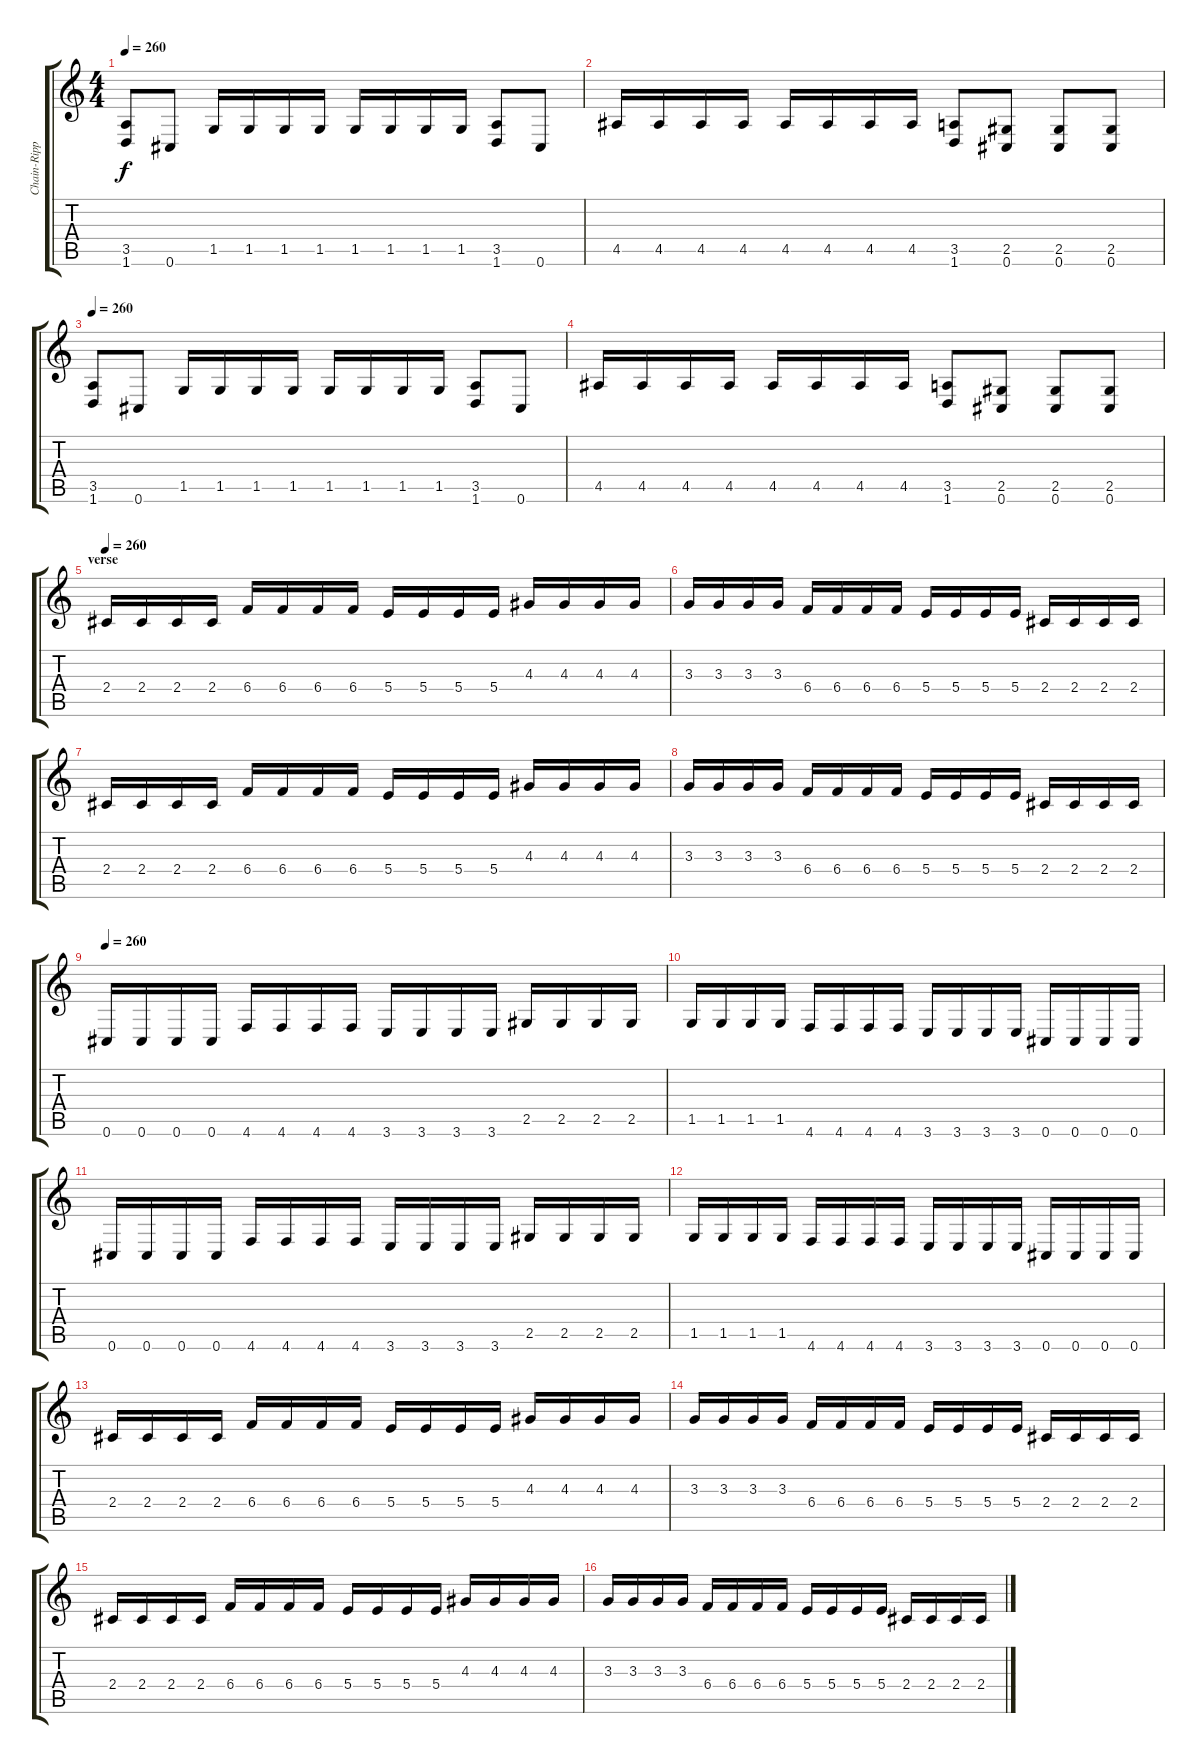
\track ("Chain-Ripping Goresaw Corpse Digestor" "Chain-Ripp") {instrument distortionguitar}
\staff {score tabs}
\tuning (Db4 Ab3 E3 B2 Gb2 Db2) {hide}
\ts (4 4)
\tempo 260
\clef g2
\ks c
(3.5 1.6).8{dy f} 0.6.8 1.5.16 1.5.16 1.5.16 1.5.16 1.5.16 1.5.16 1.5.16 1.5.16 (3.5 1.6).8 0.6.8 |
4.5.16 4.5.16 4.5.16 4.5.16 4.5.16 4.5.16 4.5.16 4.5.16 (3.5 1.6).8 (2.5 0.6).8 (2.5 0.6).8 (2.5 0.6).8 |
\tempo 260
(3.5 1.6).8 0.6.8 1.5.16 1.5.16 1.5.16 1.5.16 1.5.16 1.5.16 1.5.16 1.5.16 (3.5 1.6).8 0.6.8 |
4.5.16 4.5.16 4.5.16 4.5.16 4.5.16 4.5.16 4.5.16 4.5.16 (3.5 1.6).8 (2.5 0.6).8 (2.5 0.6).8 (2.5 0.6).8 |
\section ("" "verse")
\tempo 260
2.4.16 2.4.16 2.4.16 2.4.16 6.4.16 6.4.16 6.4.16 6.4.16 5.4.16 5.4.16 5.4.16 5.4.16 4.3.16 4.3.16 4.3.16 4.3.16 |
3.3.16 3.3.16 3.3.16 3.3.16 6.4.16 6.4.16 6.4.16 6.4.16 5.4.16 5.4.16 5.4.16 5.4.16 2.4.16 2.4.16 2.4.16 2.4.16 |
2.4.16 2.4.16 2.4.16 2.4.16 6.4.16 6.4.16 6.4.16 6.4.16 5.4.16 5.4.16 5.4.16 5.4.16 4.3.16 4.3.16 4.3.16 4.3.16 |
3.3.16 3.3.16 3.3.16 3.3.16 6.4.16 6.4.16 6.4.16 6.4.16 5.4.16 5.4.16 5.4.16 5.4.16 2.4.16 2.4.16 2.4.16 2.4.16 |
\tempo 260
0.6.16 0.6.16 0.6.16 0.6.16 4.6.16 4.6.16 4.6.16 4.6.16 3.6.16 3.6.16 3.6.16 3.6.16 2.5.16 2.5.16 2.5.16 2.5.16 |
1.5.16 1.5.16 1.5.16 1.5.16 4.6.16 4.6.16 4.6.16 4.6.16 3.6.16 3.6.16 3.6.16 3.6.16 0.6.16 0.6.16 0.6.16 0.6.16 |
0.6.16 0.6.16 0.6.16 0.6.16 4.6.16 4.6.16 4.6.16 4.6.16 3.6.16 3.6.16 3.6.16 3.6.16 2.5.16 2.5.16 2.5.16 2.5.16 |
1.5.16 1.5.16 1.5.16 1.5.16 4.6.16 4.6.16 4.6.16 4.6.16 3.6.16 3.6.16 3.6.16 3.6.16 0.6.16 0.6.16 0.6.16 0.6.16 |
2.4.16 2.4.16 2.4.16 2.4.16 6.4.16 6.4.16 6.4.16 6.4.16 5.4.16 5.4.16 5.4.16 5.4.16 4.3.16 4.3.16 4.3.16 4.3.16 |
3.3.16 3.3.16 3.3.16 3.3.16 6.4.16 6.4.16 6.4.16 6.4.16 5.4.16 5.4.16 5.4.16 5.4.16 2.4.16 2.4.16 2.4.16 2.4.16 |
2.4.16 2.4.16 2.4.16 2.4.16 6.4.16 6.4.16 6.4.16 6.4.16 5.4.16 5.4.16 5.4.16 5.4.16 4.3.16 4.3.16 4.3.16 4.3.16 |
3.3.16 3.3.16 3.3.16 3.3.16 6.4.16 6.4.16 6.4.16 6.4.16 5.4.16 5.4.16 5.4.16 5.4.16 2.4.16 2.4.16 2.4.16 2.4.16
